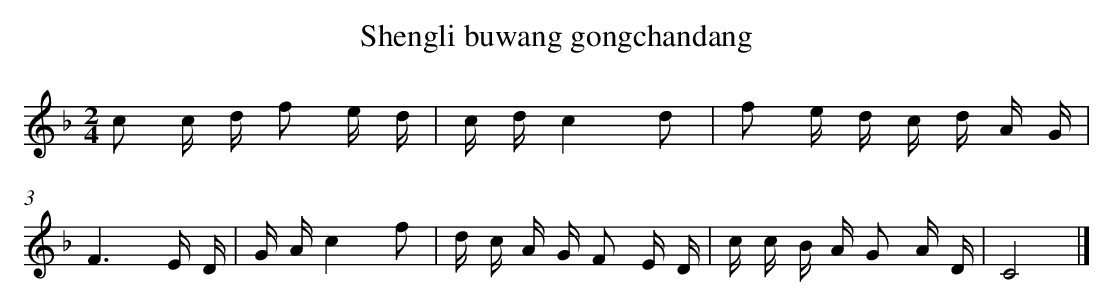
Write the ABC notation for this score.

X:1
T: Shengli buwang gongchandang
L: 1/16
M: 2/4
K: F
c2 c d f2 e d [I:setbarnb 1]|
c dc4d2 |
f2 e d c d A G |
F6E D |
G Ac4f2 |
d c A G F2 E D |
c c B A G2 A D |
C8 |]
